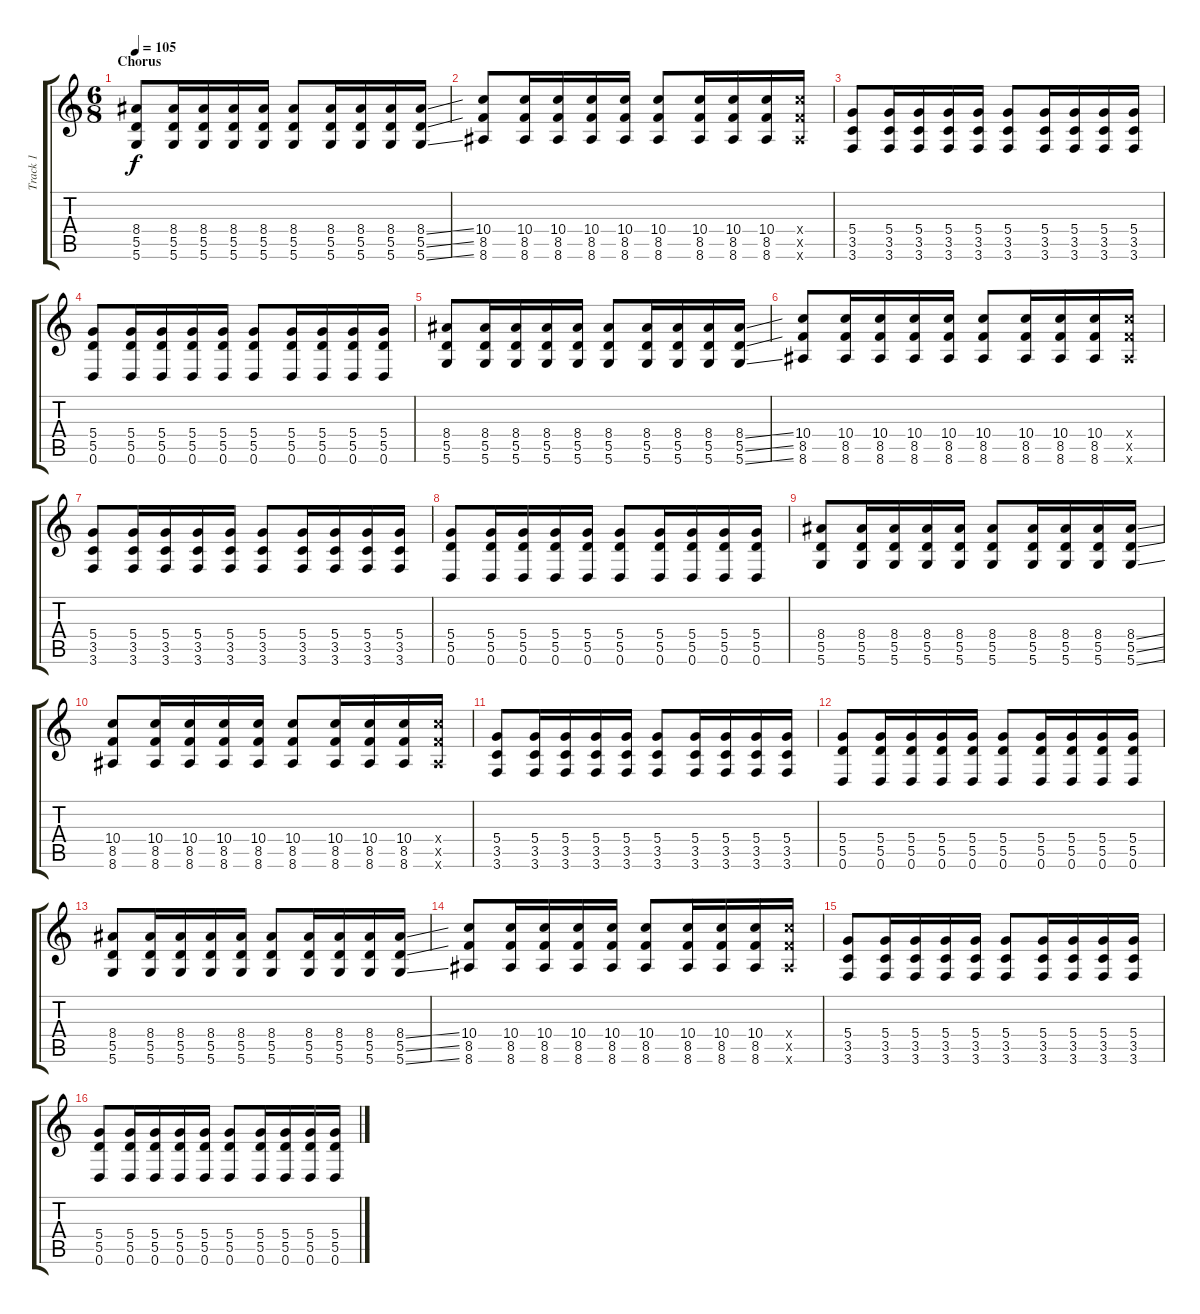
\track ("Track 1" "Track 1") {instrument distortionguitar}
\staff {score tabs}
\tuning (E4 B3 G3 D3 A2 D2) {hide}
\ts (6 8)
\section ("" "Chorus")
\tempo 105
\clef g2
\ks c
(8.4 5.5 5.6).8{dy f} (8.4 5.5 5.6).16 (8.4 5.5 5.6).16 (8.4 5.5 5.6).16 (8.4 5.5 5.6).16 (8.4 5.5 5.6).8 (8.4 5.5 5.6).16 (8.4 5.5 5.6).16 (8.4 5.5 5.6).16 (8.4{ss} 5.5{ss} 5.6{ss}).16 |
(10.4 8.5 8.6).8 (10.4 8.5 8.6).16 (10.4 8.5 8.6).16 (10.4 8.5 8.6).16 (10.4 8.5 8.6).16 (10.4 8.5 8.6).8 (10.4 8.5 8.6).16 (10.4 8.5 8.6).16 (10.4 8.5 8.6).16 (10.4{x} 8.5{x} 8.6{x}).16 |
(5.4 3.5 3.6).8 (5.4 3.5 3.6).16 (5.4 3.5 3.6).16 (5.4 3.5 3.6).16 (5.4 3.5 3.6).16 (5.4 3.5 3.6).8 (5.4 3.5 3.6).16 (5.4 3.5 3.6).16 (5.4 3.5 3.6).16 (5.4 3.5 3.6).16 |
(5.4 5.5 0.6).8 (5.4 5.5 0.6).16 (5.4 5.5 0.6).16 (5.4 5.5 0.6).16 (5.4 5.5 0.6).16 (5.4 5.5 0.6).8 (5.4 5.5 0.6).16 (5.4 5.5 0.6).16 (5.4 5.5 0.6).16 (5.4 5.5 0.6).16 |
(8.4 5.5 5.6).8 (8.4 5.5 5.6).16 (8.4 5.5 5.6).16 (8.4 5.5 5.6).16 (8.4 5.5 5.6).16 (8.4 5.5 5.6).8 (8.4 5.5 5.6).16 (8.4 5.5 5.6).16 (8.4 5.5 5.6).16 (8.4{ss} 5.5{ss} 5.6{ss}).16 |
(10.4 8.5 8.6).8 (10.4 8.5 8.6).16 (10.4 8.5 8.6).16 (10.4 8.5 8.6).16 (10.4 8.5 8.6).16 (10.4 8.5 8.6).8 (10.4 8.5 8.6).16 (10.4 8.5 8.6).16 (10.4 8.5 8.6).16 (10.4{x} 8.5{x} 8.6{x}).16 |
(5.4 3.5 3.6).8 (5.4 3.5 3.6).16 (5.4 3.5 3.6).16 (5.4 3.5 3.6).16 (5.4 3.5 3.6).16 (5.4 3.5 3.6).8 (5.4 3.5 3.6).16 (5.4 3.5 3.6).16 (5.4 3.5 3.6).16 (5.4 3.5 3.6).16 |
(5.4 5.5 0.6).8 (5.4 5.5 0.6).16 (5.4 5.5 0.6).16 (5.4 5.5 0.6).16 (5.4 5.5 0.6).16 (5.4 5.5 0.6).8 (5.4 5.5 0.6).16 (5.4 5.5 0.6).16 (5.4 5.5 0.6).16 (5.4 5.5 0.6).16 |
(8.4 5.5 5.6).8 (8.4 5.5 5.6).16 (8.4 5.5 5.6).16 (8.4 5.5 5.6).16 (8.4 5.5 5.6).16 (8.4 5.5 5.6).8 (8.4 5.5 5.6).16 (8.4 5.5 5.6).16 (8.4 5.5 5.6).16 (8.4{ss} 5.5{ss} 5.6{ss}).16 |
(10.4 8.5 8.6).8 (10.4 8.5 8.6).16 (10.4 8.5 8.6).16 (10.4 8.5 8.6).16 (10.4 8.5 8.6).16 (10.4 8.5 8.6).8 (10.4 8.5 8.6).16 (10.4 8.5 8.6).16 (10.4 8.5 8.6).16 (10.4{x} 8.5{x} 8.6{x}).16 |
(5.4 3.5 3.6).8 (5.4 3.5 3.6).16 (5.4 3.5 3.6).16 (5.4 3.5 3.6).16 (5.4 3.5 3.6).16 (5.4 3.5 3.6).8 (5.4 3.5 3.6).16 (5.4 3.5 3.6).16 (5.4 3.5 3.6).16 (5.4 3.5 3.6).16 |
(5.4 5.5 0.6).8 (5.4 5.5 0.6).16 (5.4 5.5 0.6).16 (5.4 5.5 0.6).16 (5.4 5.5 0.6).16 (5.4 5.5 0.6).8 (5.4 5.5 0.6).16 (5.4 5.5 0.6).16 (5.4 5.5 0.6).16 (5.4 5.5 0.6).16 |
(8.4 5.5 5.6).8 (8.4 5.5 5.6).16 (8.4 5.5 5.6).16 (8.4 5.5 5.6).16 (8.4 5.5 5.6).16 (8.4 5.5 5.6).8 (8.4 5.5 5.6).16 (8.4 5.5 5.6).16 (8.4 5.5 5.6).16 (8.4{ss} 5.5{ss} 5.6{ss}).16 |
(10.4 8.5 8.6).8 (10.4 8.5 8.6).16 (10.4 8.5 8.6).16 (10.4 8.5 8.6).16 (10.4 8.5 8.6).16 (10.4 8.5 8.6).8 (10.4 8.5 8.6).16 (10.4 8.5 8.6).16 (10.4 8.5 8.6).16 (10.4{x} 8.5{x} 8.6{x}).16 |
(5.4 3.5 3.6).8 (5.4 3.5 3.6).16 (5.4 3.5 3.6).16 (5.4 3.5 3.6).16 (5.4 3.5 3.6).16 (5.4 3.5 3.6).8 (5.4 3.5 3.6).16 (5.4 3.5 3.6).16 (5.4 3.5 3.6).16 (5.4 3.5 3.6).16 |
(5.4 5.5 0.6).8 (5.4 5.5 0.6).16 (5.4 5.5 0.6).16 (5.4 5.5 0.6).16 (5.4 5.5 0.6).16 (5.4 5.5 0.6).8 (5.4 5.5 0.6).16 (5.4 5.5 0.6).16 (5.4 5.5 0.6).16 (5.4 5.5 0.6).16
